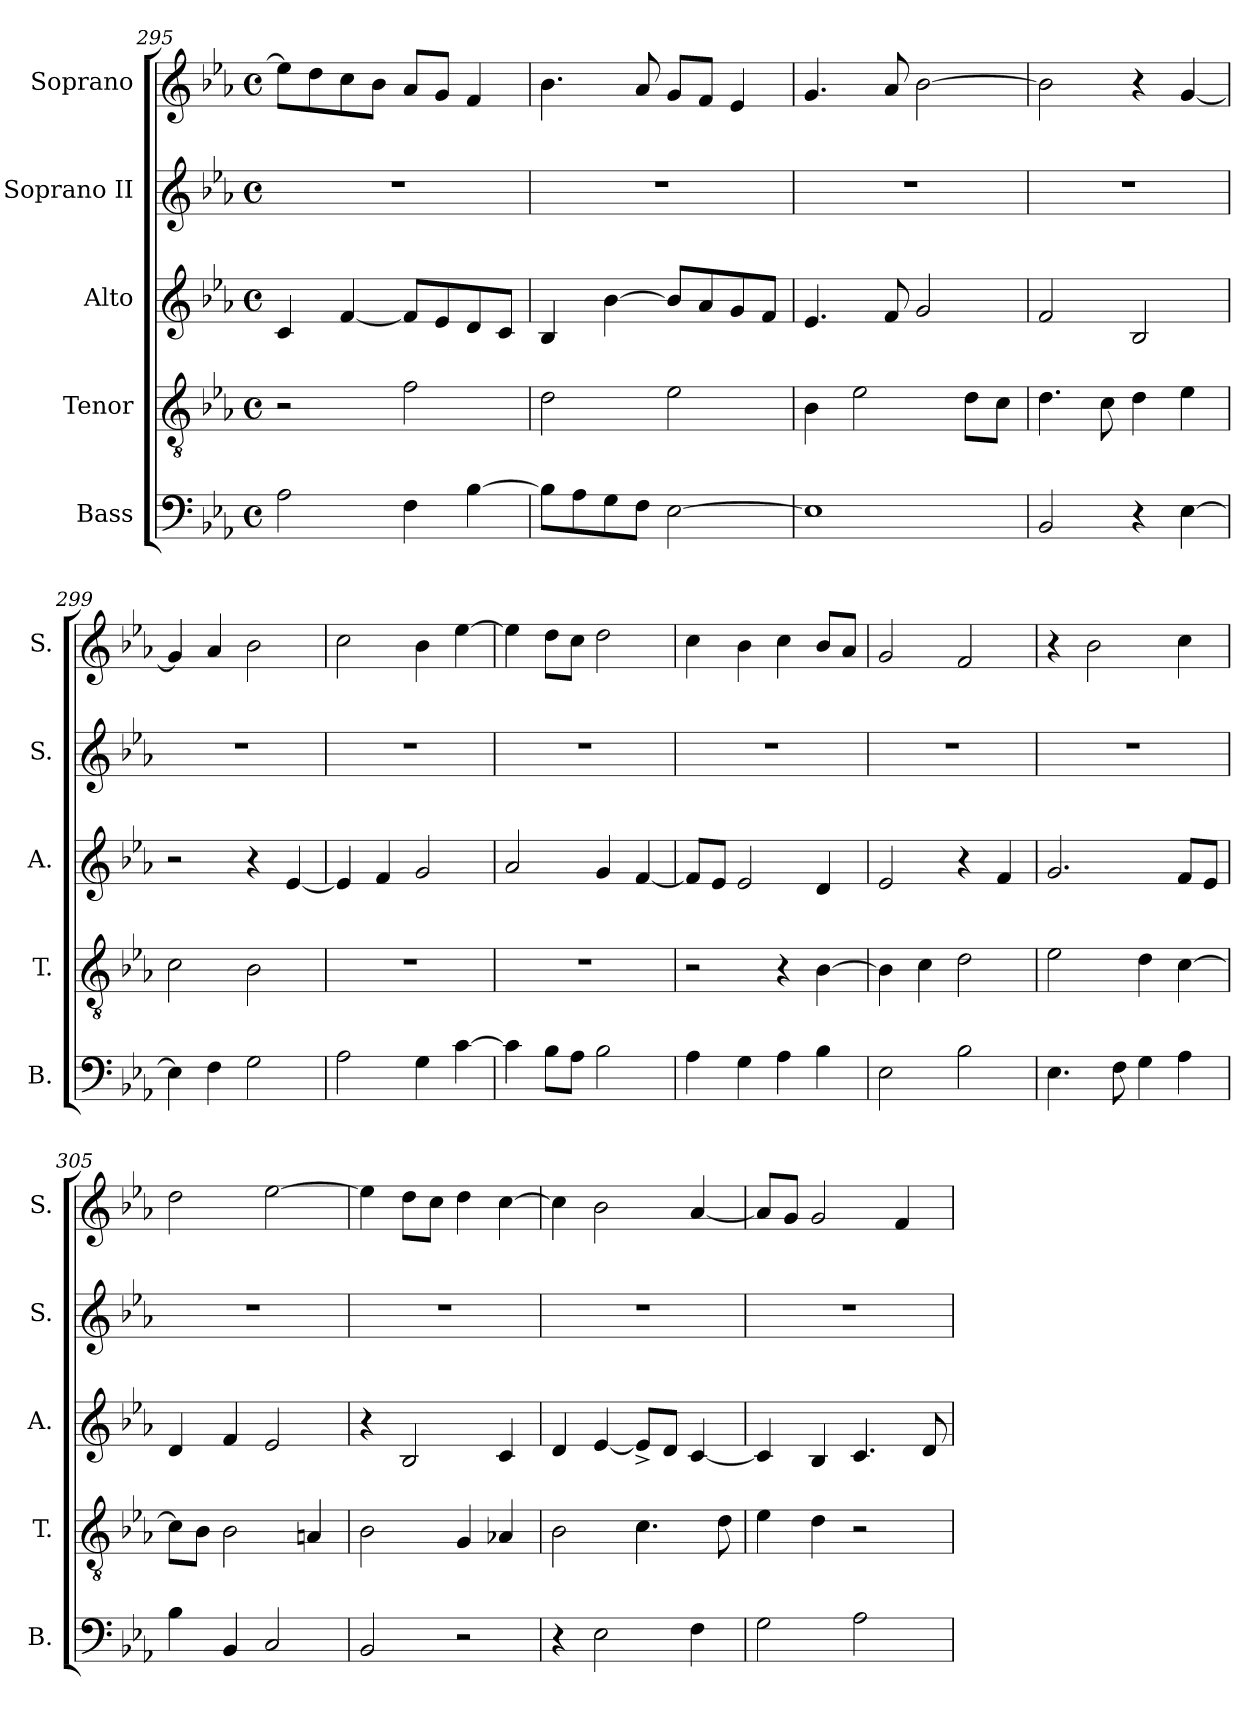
**kern	**kern	**kern	**kern	**kern
*part5	*part4	*part3	*part2	*part1
*staff5	*staff4	*staff3	*staff2	*staff1
*I"Bass	*I"Tenor	*I"Alto	*I"Soprano II	*I"Soprano
*I'B.	*I'T.	*I'A.	*I'S.	*I'S.
*clefF4	*clefGv2	*clefG2	*clefG2	*clefG2
*k[b-e-a-]	*k[b-e-a-]	*k[b-e-a-]	*k[b-e-a-]	*k[b-e-a-]
*E-:	*E-:	*E-:	*E-:	*E-:
*M4/4	*M4/4	*M4/4	*M4/4	*M4/4
*met(c)	*met(c)	*met(c)	*met(c)	*met(c)
=295	=295	=295	=295	=295
2A-\	2r	4c/	1r	8ee-\L]
.	.	.	.	8dd\
.	.	[<4f/	.	8cc\
.	.	.	.	8b-\J
4F\	2f\	8f/L]	.	8a-/L
.	.	8e-/	.	8g/J
[>4B-\	.	8d/	.	4f/
.	.	8c/J	.	.
=296	=296	=296	=296	=296
8B-\L]	2d\	4B-/	1r	4.b-\
8A-\	.	.	.	.
8G\	.	[>4b-\	.	.
8F\J	.	.	.	8a-/
[>2E-\	2e-\	8b-/L]	.	8g/L
.	.	8a-/	.	8f/J
.	.	8g/	.	4e-/
.	.	8f/J	.	.
=297	=297	=297	=297	=297
1E-]	4B-\	4.e-/	1r	4.g/
.	2e-\	.	.	.
.	.	8f/	.	8a-/
.	.	2g/	.	[>2b-\
.	8d\L	.	.	.
.	8c\J	.	.	.
=298	=298	=298	=298	=298
2BB-/	4.d\	2f/	1r	2b-\]
.	8c\	.	.	.
4r	4d\	2B-/	.	4r
[>4E-\	4e-\	.	.	[>4g/
!!LO:PB:g=z
=299	=299	=299	=299	=299
4E-\]	2c\	2r	1r	4g/]
4F\	.	.	.	4a-/
2G\	2B-\	4r	.	2b-\
.	.	[<4e-/	.	.
=300	=300	=300	=300	=300
2A-\	1r	4e-/]	1r	2cc\
.	.	4f/	.	.
4G\	.	2g/	.	4b-\
[>4c\	.	.	.	[>4ee-\
=301	=301	=301	=301	=301
4c\]	1r	2a-/	1r	4ee-\]
8B-\L	.	.	.	8dd\L
8A-\J	.	.	.	8cc\J
2B-\	.	4g/	.	2dd\
.	.	[<4f/	.	.
=302	=302	=302	=302	=302
4A-\	2r	8f/L]	1r	4cc\
.	.	8e-/J	.	.
4G\	.	2e-/	.	4b-\
4A-\	4r	.	.	4cc\
4B-\	[>4B-\	4d/	.	8b-/L
.	.	.	.	8a-/J
=303	=303	=303	=303	=303
2E-\	4B-\]	2e-/	1r	2g/
.	4c\	.	.	.
2B-\	2d\	4r	.	2f/
.	.	4f/	.	.
=304	=304	=304	=304	=304
4.E-\	2e-\	2.g/	1r	4r
.	.	.	.	2b-\
8F\	.	.	.	.
4G\	4d\	.	.	.
4A-\	[<4c\	8f/L	.	4cc\
.	.	8e-/J	.	.
!!LO:LB:g=z
=305	=305	=305	=305	=305
4B-\	8c\L]	4d/	1r	2dd\
.	8B-\J	.	.	.
4BB-/	2B-\	4f/	.	.
2C/	.	2e-/	.	[>2ee-\
.	4An/	.	.	.
=306	=306	=306	=306	=306
2BB-/	2B-\	4r	1r	4ee-\]
.	.	2B-/	.	8dd\L
.	.	.	.	8cc\J
2r	4G/	.	.	4dd\
.	4A-X/	4c/	.	[>4cc\
=307	=307	=307	=307	=307
4r	2B-\	4d/	1r	4cc\]
2E-\	.	[<4e-/	.	2b-\
.	4.c\	8e-^</L]	.	.
.	.	8d/J	.	.
4F\	.	[<4c/	.	[<4a-/
.	8d\	.	.	.
=308	=308	=308	=308	=308
2G\	4e-\	4c/]	1r	8a-/L]
.	.	.	.	8g/J
.	4d\	4B-/	.	2g/
2A-\	2r	4.c/	.	.
.	.	.	.	4f/
.	.	8d/	.	.
=	=	=	=	=
*-	*-	*-	*-	*-
